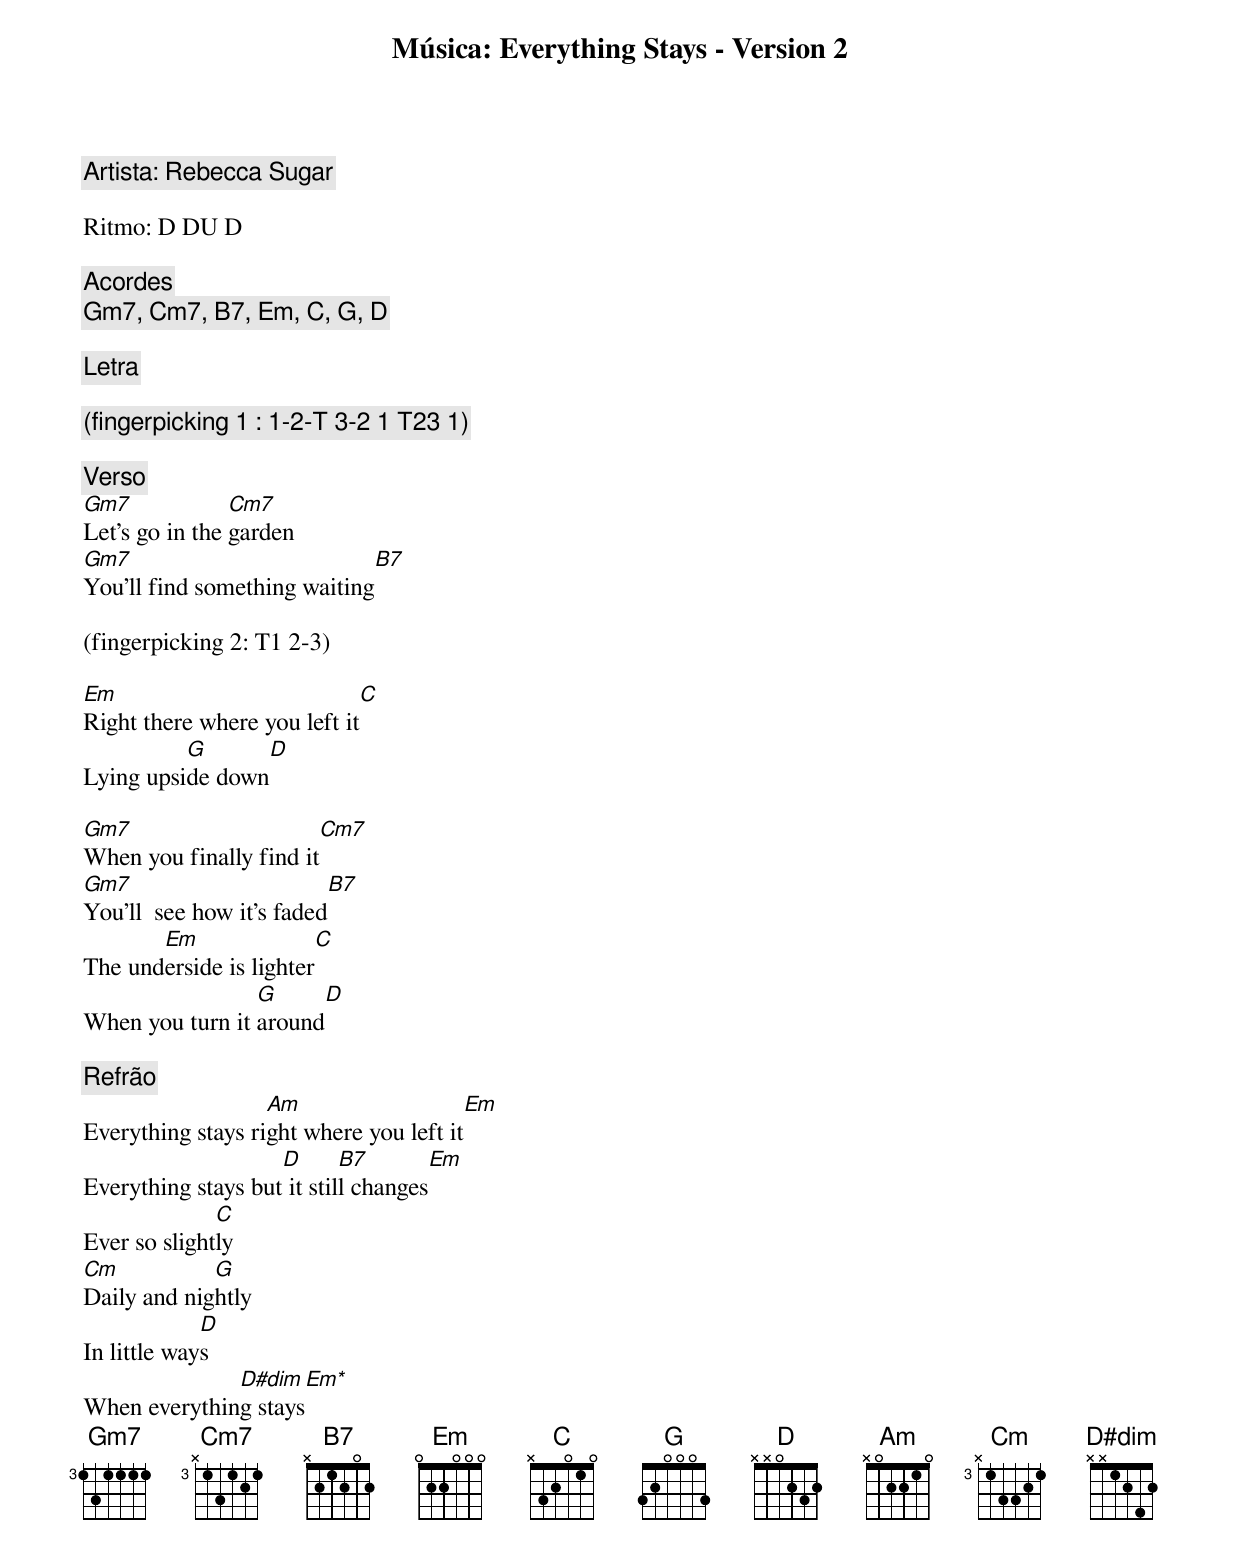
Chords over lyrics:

Música: Everything Stays - Version 2

Artista: Rebecca Sugar

Ritmo: D DU D

[Acordes]
Gm7, Cm7, B7, Em, C, G, D

[Letra]

(fingerpicking 1 : 1-2-T 3-2 1 T23 1)

[Verso]
Gm7             Cm7
Let's go in the garden
Gm7                             B7
You'll find something waiting

(fingerpicking 2: T1 2-3)

Em                                 C
Right there where you left it
          G          D
Lying upside down

Gm7                     Cm7
When you finally find it
Gm7                         B7
You'll  see how it's faded
       Em                 C
The underside is lighter
                 G          D
When you turn it around

[Refrão]
                   Am                                Em
Everything stays right where you left it
                    D       B7           Em
Everything stays but it still changes
              C
Ever so slightly
Cm           G
Daily and nightly
             D
In little ways
              D#dim    Em*
When everything stays
